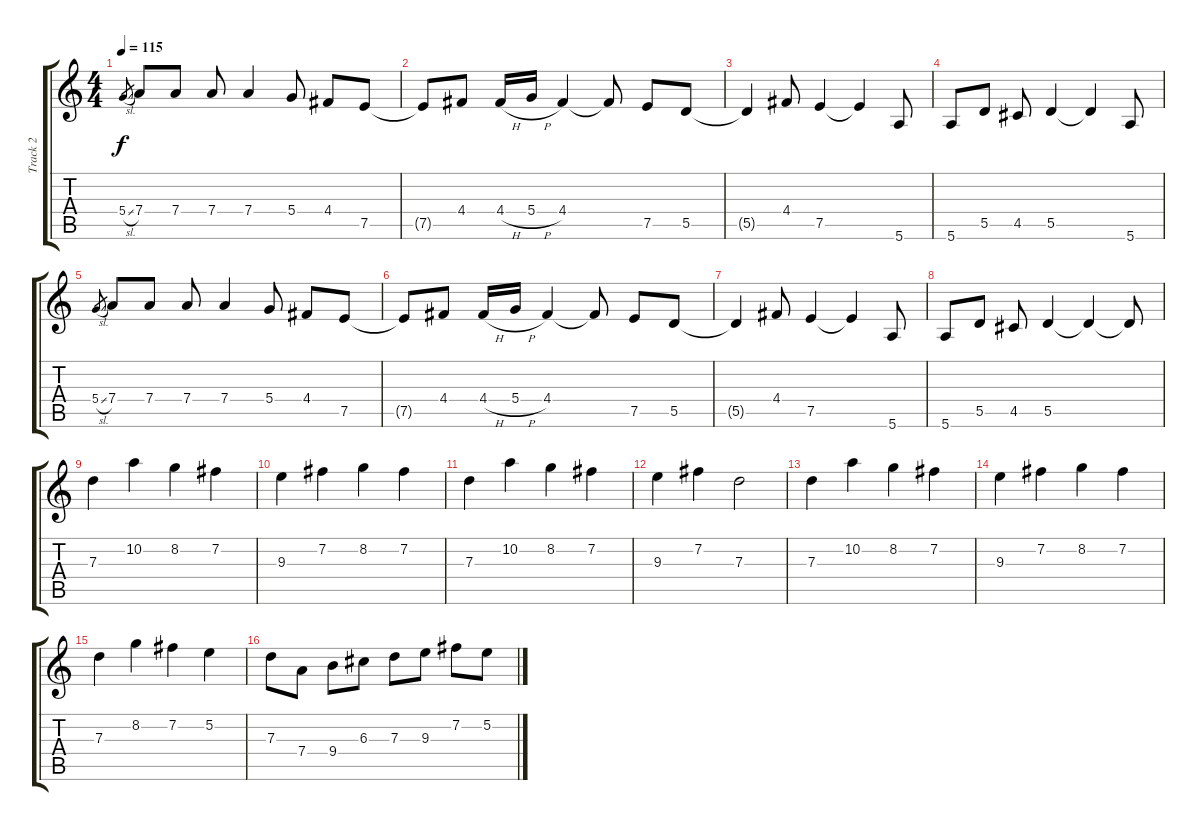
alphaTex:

\track ("Track 2" "Track 2") {instrument acousticguitarsteel}
\staff {score tabs}
\tuning (E4 B3 G3 D3 A2 E2) {hide}
\ts (4 4)
\tempo 115
\clef g2
\ks c
5.4{sl}.8{gr dy f} 7.4.8 7.4.8 7.4.8 7.4.4 5.4.8 4.4.8 7.5.8 |
7.5{t}.8 4.4.8 4.4{h}.16 5.4{h}.16 4.4.4 4.4{t}.8 7.5.8 5.5.8 |
5.5{t}.4 4.4.8 7.5.4 7.5{t}.4 5.6.8 |
5.6.8 5.5.8 4.5.8 5.5.4 5.5{t}.4 5.6.8 |
5.4{sl}.8{gr} 7.4.8 7.4.8 7.4.8 7.4.4 5.4.8 4.4.8 7.5.8 |
7.5{t}.8 4.4.8 4.4{h}.16 5.4{h}.16 4.4.4 4.4{t}.8 7.5.8 5.5.8 |
5.5{t}.4 4.4.8 7.5.4 7.5{t}.4 5.6.8 |
5.6.8 5.5.8 4.5.8 5.5.4 5.5{t}.4 5.5{t}.8 |
7.3.4 10.2.4 8.2.4 7.2.4 |
9.3.4 7.2.4 8.2.4 7.2.4 |
7.3.4 10.2.4 8.2.4 7.2.4 |
9.3.4 7.2.4 7.3.2 |
7.3.4 10.2.4 8.2.4 7.2.4 |
9.3.4 7.2.4 8.2.4 7.2.4 |
7.3.4 8.2.4 7.2.4 5.2.4 |
7.3.8 7.4.8 9.4.8 6.3.8 7.3.8 9.3.8 7.2.8 5.2.8
